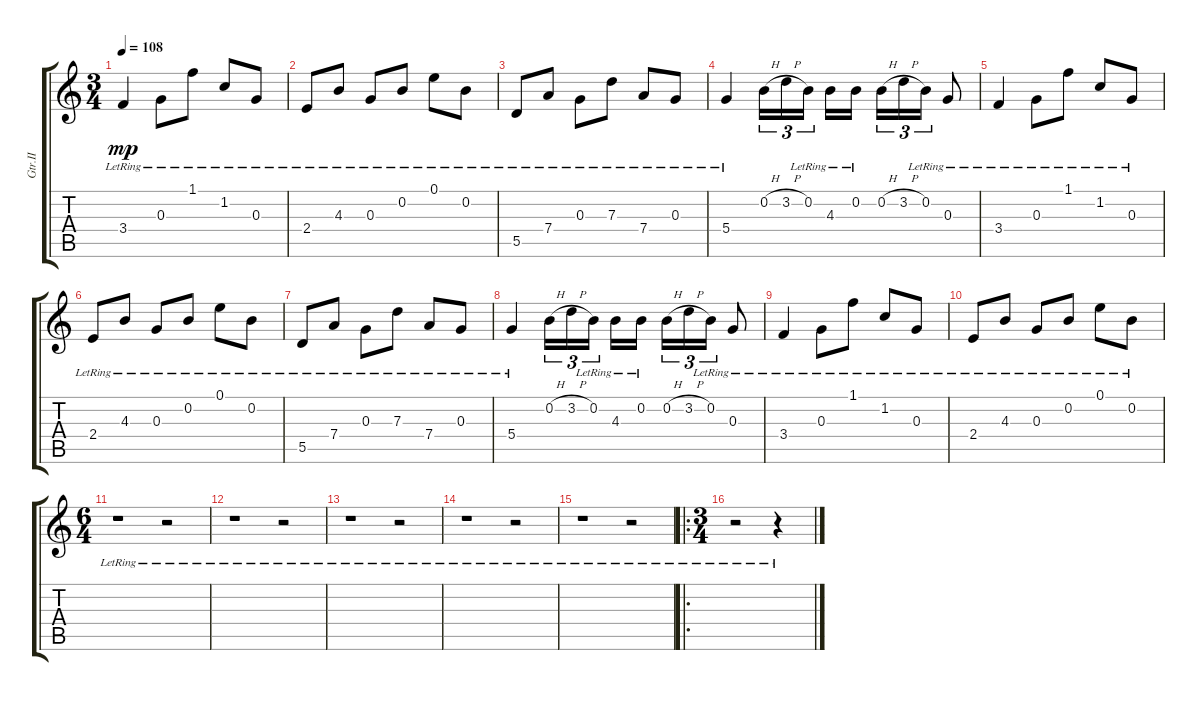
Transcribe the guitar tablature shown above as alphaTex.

\track ("Gtr.II" "Gtr.II") {instrument electricguitarclean}
\staff {score tabs}
\tuning (E4 B3 G3 D3 A2 E2) {hide}
\ts (3 4)
\tempo 108
\clef g2
\ks c
3.4{lr}.4{dy mp} 0.3{lr}.8 1.1{lr}.8 1.2{lr}.8 0.3{lr}.8 |
2.4{lr}.8 4.3{lr}.8 0.3{lr}.8 0.2{lr}.8 0.1{lr}.8 0.2{lr}.8 |
5.5{lr}.8 7.4{lr}.8 0.3{lr}.8 7.3{lr}.8 7.4{lr}.8 0.3{lr}.8 |
5.4{lr}.4 0.2{h}.16{tu (3 2)} 3.2{h}.16{tu (3 2)} 0.2{lr}.16{tu (3 2) beam splitsecondary} 4.3{lr}.16 0.2{lr}.16 0.2{h}.16{tu (3 2)} 3.2{h}.16{tu (3 2)} 0.2{lr}.16{tu (3 2)} 0.3{lr}.8 |
3.4{lr}.4 0.3{lr}.8 1.1{lr}.8 1.2{lr}.8 0.3{lr}.8 |
2.4{lr}.8 4.3{lr}.8 0.3{lr}.8 0.2{lr}.8 0.1{lr}.8 0.2{lr}.8 |
5.5{lr}.8 7.4{lr}.8 0.3{lr}.8 7.3{lr}.8 7.4{lr}.8 0.3{lr}.8 |
5.4{lr}.4 0.2{h}.16{tu (3 2)} 3.2{h}.16{tu (3 2)} 0.2{lr}.16{tu (3 2) beam splitsecondary} 4.3{lr}.16 0.2{lr}.16 0.2{h}.16{tu (3 2)} 3.2{h}.16{tu (3 2)} 0.2{lr}.16{tu (3 2)} 0.3{lr}.8 |
3.4{lr}.4 0.3{lr}.8 1.1{lr}.8 1.2{lr}.8 0.3{lr}.8 |
2.4{lr}.8 4.3{lr}.8 0.3{lr}.8 0.2{lr}.8 0.1{lr}.8 0.2{lr}.8 |
\ts (6 4)
r.1 r.2 |
r.1 r.2 |
r.1 r.2 |
r.1 r.2 |
r.1 r.2 |
\ro
\ts (3 4)
r.2 r.4
